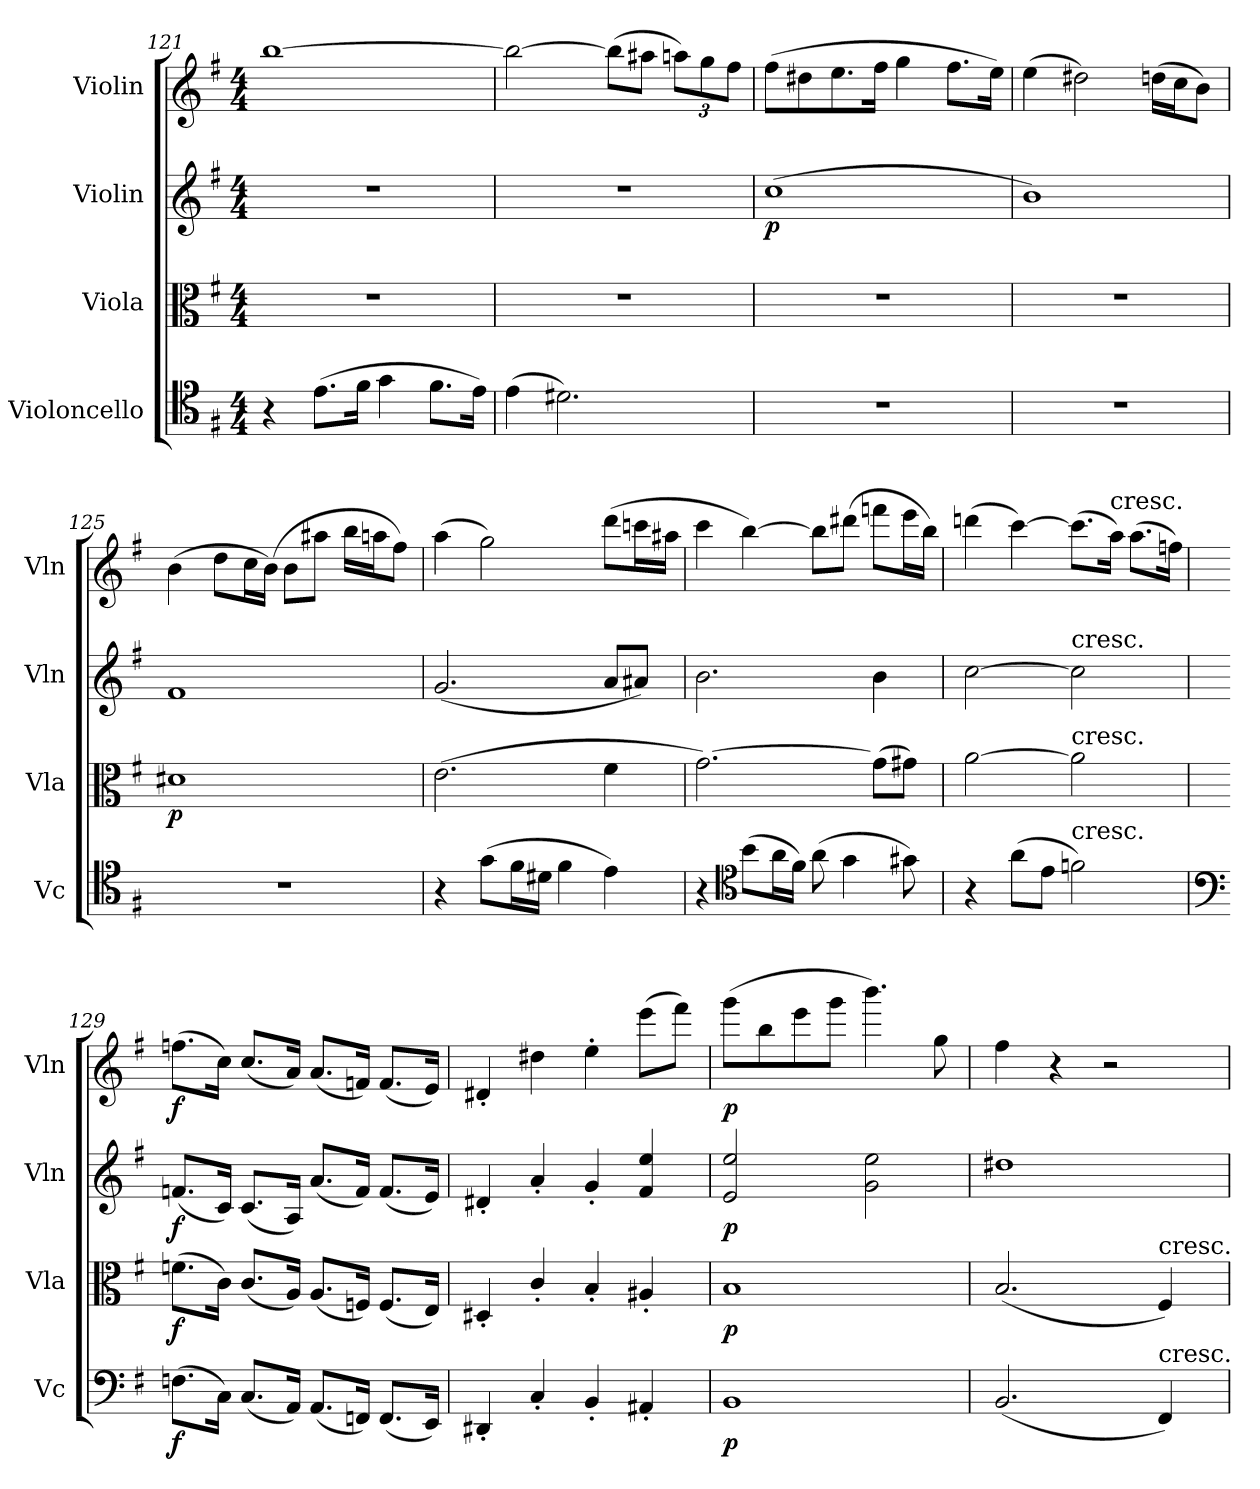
**kern	**dynam	**kern	**dynam	**kern	**dynam	**kern	**dynam
*part4	*part4	*part3	*part3	*part2	*part2	*part1	*part1
*staff4	*staff4	*staff3	*staff3	*staff2	*staff2	*staff1	*staff1
*I"Violoncello	*	*I"Viola	*	*I"Violin	*	*I"Violin	*
*I'Vc	*	*I'Vla	*	*I'Vln	*	*I'Vln	*
*clefC4	*	*clefC3	*	*clefG2	*	*clefG2	*
*k[f#]	*	*k[f#]	*	*k[f#]	*	*k[f#]	*
*M4/4	*	*M4/4	*	*M4/4	*	*M4/4	*
=121	=121	=121	=121	=121	=121	=121	=121
4r	.	1r	.	1r	.	[1bb	.
(8.e\L	.	.	.	.	.	.	.
16f#\Jk	.	.	.	.	.	.	.
4g\	.	.	.	.	.	.	.
8.f#\L	.	.	.	.	.	.	.
16e\Jk)	.	.	.	.	.	.	.
=122	=122	=122	=122	=122	=122	=122	=122
(4e\	.	1r	.	1r	.	2bb\_	.
2.d#X\)	.	.	.	.	.	.	.
.	.	.	.	.	.	(8bb\L]	.
.	.	.	.	.	.	8aa#X\J	.
.	.	.	.	.	.	12aan\L)	.
.	.	.	.	.	.	12gg\	.
.	.	.	.	.	.	12ff#\J	.
=123	=123	=123	=123	=123	=123	=123	=123
1r	.	1r	.	(1cc	p	(8ff#\L	.
.	.	.	.	.	.	8dd#X\	.
.	.	.	.	.	.	8.ee\	.
.	.	.	.	.	.	16ff#\Jk	.
.	.	.	.	.	.	4gg\	.
.	.	.	.	.	.	8.ff#\L	.
.	.	.	.	.	.	16ee\Jk)	.
=124	=124	=124	=124	=124	=124	=124	=124
1r	.	1r	.	1b)	.	(4ee\	.
.	.	.	.	.	.	2dd#X\)	.
.	.	.	.	.	.	(16ddn\LL	.
.	.	.	.	.	.	16cc\J	.
.	.	.	.	.	.	8b\J)	.
=125	=125	=125	=125	=125	=125	=125	=125
1r	.	1d#X	p	1f#	.	(4b\	.
.	.	.	.	.	.	8dd\L	.
.	.	.	.	.	.	16cc\L	.
.	.	.	.	.	.	(16b\JJ)	.
.	.	.	.	.	.	8b\L	.
.	.	.	.	.	.	8aa#X\J	.
.	.	.	.	.	.	16bb\LL	.
.	.	.	.	.	.	16aan\J	.
.	.	.	.	.	.	8ff#\J)	.
=126	=126	=126	=126	=126	=126	=126	=126
4r	.	(2.e\	.	(2.g/	.	(4aa\	.
(8g\L	.	.	.	.	.	2gg\)	.
16f#\L	.	.	.	.	.	.	.
16d#X\JJ	.	.	.	.	.	.	.
4f#\	.	.	.	.	.	.	.
4e\)	.	4f#\	.	8a/L	.	(8ddd\L	.
.	.	.	.	8a#X/J)	.	16cccn\L	.
.	.	.	.	.	.	16aa#X\JJ	.
=127	=127	=127	=127	=127	=127	=127	=127
4r	.	[2.g\)	.	2.b\	.	4ccc\	.
*clefC4	*	*	*	*	*	*	*
(8b\L	.	.	.	.	.	[4bb\)	.
16a\L	.	.	.	.	.	.	.
16f#\JJ)	.	.	.	.	.	.	.
(8a\	.	.	.	.	.	8bb\L]	.
4g\	.	.	.	.	.	(8ddd#X\J	.
.	.	(8g\L]	.	4b\	.	8fffn\L	.
8g#X\)	.	8g#X\J)	.	.	.	16eee\L	.
.	.	.	.	.	.	16bb\JJ)	.
=128	=128	=128	=128	=128	=128	=128	=128
4r	.	[2a\	.	[2cc\	.	(4dddn\	.
(8a\L	.	.	.	.	.	[4ccc\)	.
8e\J	.	.	.	.	.	.	.
!	!	!	!	!LO:TX:t=cresc.	!	!	!
!	!	!LO:TX:t=cresc.	!	!	!	!	!
!LO:TX:t=cresc.	!	!	!	!	!	!	!
2fn\)	.	2a\]	.	2cc\]	.	(8.ccc\L]	.
!	!	!	!	!	!	!LO:TX:t=cresc.	!
.	.	.	.	.	.	16aa\Jk)	.
.	.	.	.	.	.	(8.aa\L	.
.	.	.	.	.	.	16ffn\Jk)	.
=129	=129	=129	=129	=129	=129	=129	=129
*clefF4	*	*	*	*	*	*	*
(8.Fn\L	f	(8.fn\L	f	(8.fn/L	f	(8.ffn\L	f
16C\Jk)	.	16c\Jk)	.	16c/Jk)	.	16cc\Jk)	.
(8.C/L	.	(8.c/L	.	(8.c/L	.	(8.cc/L	.
16AA/Jk)	.	16A/Jk)	.	16A/Jk)	.	16a/Jk)	.
(8.AA/L	.	(8.A/L	.	(8.a/L	.	(8.a/L	.
16FFn/Jk)	.	16Fn/Jk)	.	16f/Jk)	.	16fn/Jk)	.
(8.FF/L	.	(8.F/L	.	(8.f/L	.	(8.f/L	.
16EE/Jk)	.	16E/Jk)	.	16e/Jk)	.	16e/Jk)	.
=130	=130	=130	=130	=130	=130	=130	=130
4DD#X'/	.	4D#X'/	.	4d#X'/	.	4d#X'/	.
4C'/	.	4c'/	.	4a'/	.	4dd#X\	.
4BB'/	.	4B'/	.	4g'/	.	4ee'\	.
4AA#X'/	.	4A#X'/	.	4f#/ 4ee/	.	(8eee\L	.
.	.	.	.	.	.	8fff#\J)	.
=131	=131	=131	=131	=131	=131	=131	=131
*	*	*	*	*	*	*MM40	*
1BB	p	1B	p	2e/ 2ee/	p	(8ggg\L	p
.	.	.	.	.	.	8bb\	.
.	.	.	.	.	.	8eee\	.
.	.	.	.	.	.	8ggg\J	.
.	.	.	.	2g\ 2ee\	.	4.bbb\)	.
.	.	.	.	.	.	8gg\	.
=132	=132	=132	=132	=132	=132	=132	=132
*	*	*	*	*	*	*MM120	*
(2.BB/	.	(2.B/	.	1dd#X	.	4ff#\	.
.	.	.	.	.	.	4r	.
.	.	.	.	.	.	2r	.
!	!	!LO:TX:t=cresc.	!	!	!	!	!
!LO:TX:t=cresc.	!	!	!	!	!	!	!
4FF#/)	.	4F#/)	.	.	.	.	.
=	=	=	=	=	=	=	=
*-	*-	*-	*-	*-	*-	*-	*-
